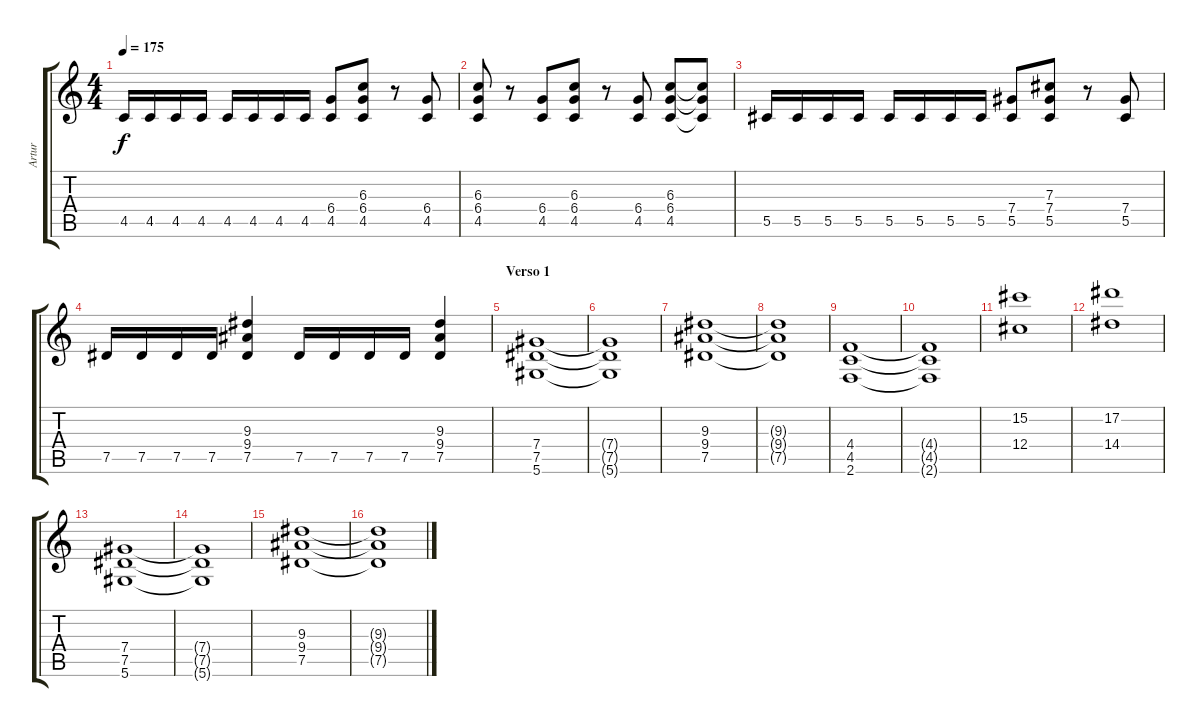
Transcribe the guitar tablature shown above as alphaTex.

\track ("Artur" "Artur") {instrument distortionguitar}
\staff {score tabs}
\tuning (Eb4 Bb3 Gb3 Db3 Ab2 Eb2) {hide}
\ts (4 4)
\tempo 175
\clef g2
\ks c
4.5.16{dy f} 4.5.16 4.5.16 4.5.16 4.5.16 4.5.16 4.5.16 4.5.16 (6.4 4.5).8 (6.3 6.4 4.5).8 r.8 (6.4 4.5).8 |
(6.3 6.4 4.5).8 r.8 (6.4 4.5).8 (6.3 6.4 4.5).8 r.8 (6.4 4.5).8 (6.3 6.4 4.5).8 (6.3{t} 6.4{t} 4.5{t}).8 |
5.5.16 5.5.16 5.5.16 5.5.16 5.5.16 5.5.16 5.5.16 5.5.16 (7.4 5.5).8 (7.3 7.4 5.5).8 r.8 (7.4 5.5).8 |
7.5.16 7.5.16 7.5.16 7.5.16 (9.3 9.4 7.5).4 7.5.16 7.5.16 7.5.16 7.5.16 (9.3 9.4 7.5).4 |
\section ("" "Verso 1")
(7.4 7.5 5.6).1 |
(7.4{t} 7.5{t} 5.6{t}).1 |
(9.3 9.4 7.5).1 |
(9.3{t} 9.4{t} 7.5{t}).1 |
(4.4 4.5 2.6).1 |
(4.4{t} 4.5{t} 2.6{t}).1 |
(15.2 12.4).1 |
(17.2 14.4).1 |
(7.4 7.5 5.6).1 |
(7.4{t} 7.5{t} 5.6{t}).1 |
(9.3 9.4 7.5).1 |
(9.3{t} 9.4{t} 7.5{t}).1
